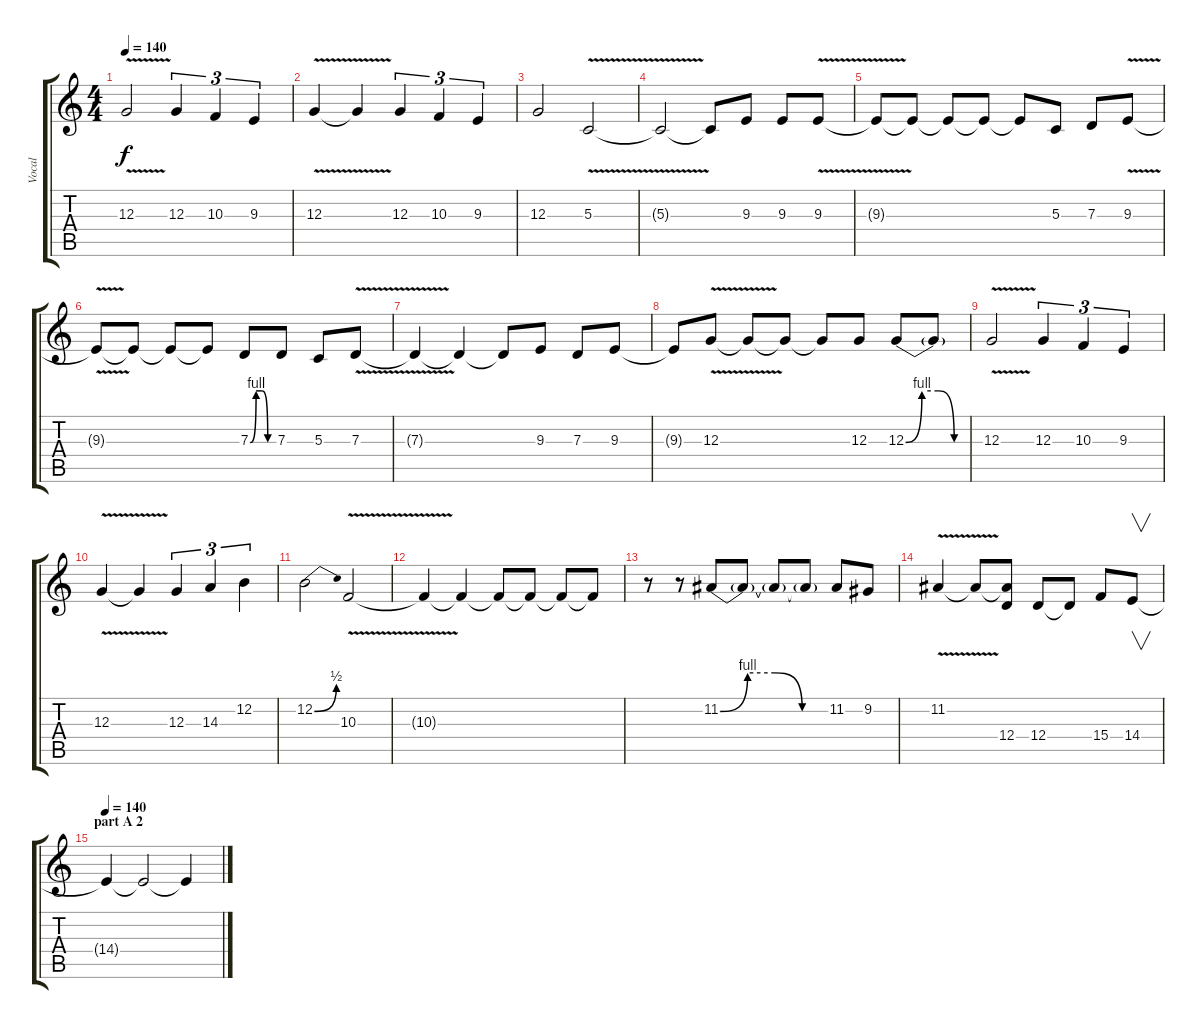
\track ("Vocal" "Vocal") {instrument pad4choir}
\staff {score tabs}
\tuning (E4 B3 G3 D3 A2 E2) {hide}
\ts (4 4)
\tempo 140
\clef g2
\ks c
12.3{v}.2{dy f} 12.3.4{tu (3 2)} 10.3.4{tu (3 2)} 9.3.4{tu (3 2)} |
12.3{v}.4 12.3{t}.4 12.3.4{tu (3 2)} 10.3.4{tu (3 2)} 9.3.4{tu (3 2)} |
12.3.2 5.3{v}.2 |
5.3{t}.2 5.3{t}.8 9.3.8 9.3.8 9.3{v}.8 |
9.3{t}.8 9.3{t}.8 9.3{t}.8 9.3{t}.8 9.3{t}.8 5.3.8 7.3.8 9.3{v}.8 |
9.3{t}.8 9.3{t}.8 9.3{t}.8 9.3{t}.8 7.3{be (custom 0 0 15 4 30 4 45 0 60 0)}.8 7.3.8 5.3.8 7.3{v}.8 |
7.3{t}.4 7.3{t}.4 7.3{t}.8 9.3.8 7.3.8 9.3.8 |
9.3{t}.8 12.3{v}.8 12.3{t}.8 12.3{t}.8 12.3{t}.8 12.3.8 12.3{be (custom 0 0 15 4 30 4 45 0 60 0)}.8 12.3{t}.8 |
12.3{v}.2 12.3.4{tu (3 2)} 10.3.4{tu (3 2)} 9.3.4{tu (3 2)} |
12.3{v}.4 12.3{t}.4 12.3.4{tu (3 2)} 14.3.4{tu (3 2)} 12.2.4{tu (3 2)} |
12.2{be (bend 0 0 60 2)}.2 10.3{v}.2 |
10.3{t}.4 10.3{t}.4 10.3{t}.8 10.3{t}.8 10.3{t}.8 10.3{t}.8 |
r.8 r.8 11.2{be (custom 0 0 15 4 30 4 45 0 60 0)}.8 11.2{t}.8 11.2{t}.8 11.2{t}.8 11.2.8 9.2.8 |
11.2{v}.4 11.2{t}.8 (11.2{t} 12.4).8 12.4.8 12.4{t}.8 15.4.8 14.4.8{v} |
\section ("" "part A 2")
\tempo 140
14.4{t}.4 14.4{t}.2 14.4{t}.4
